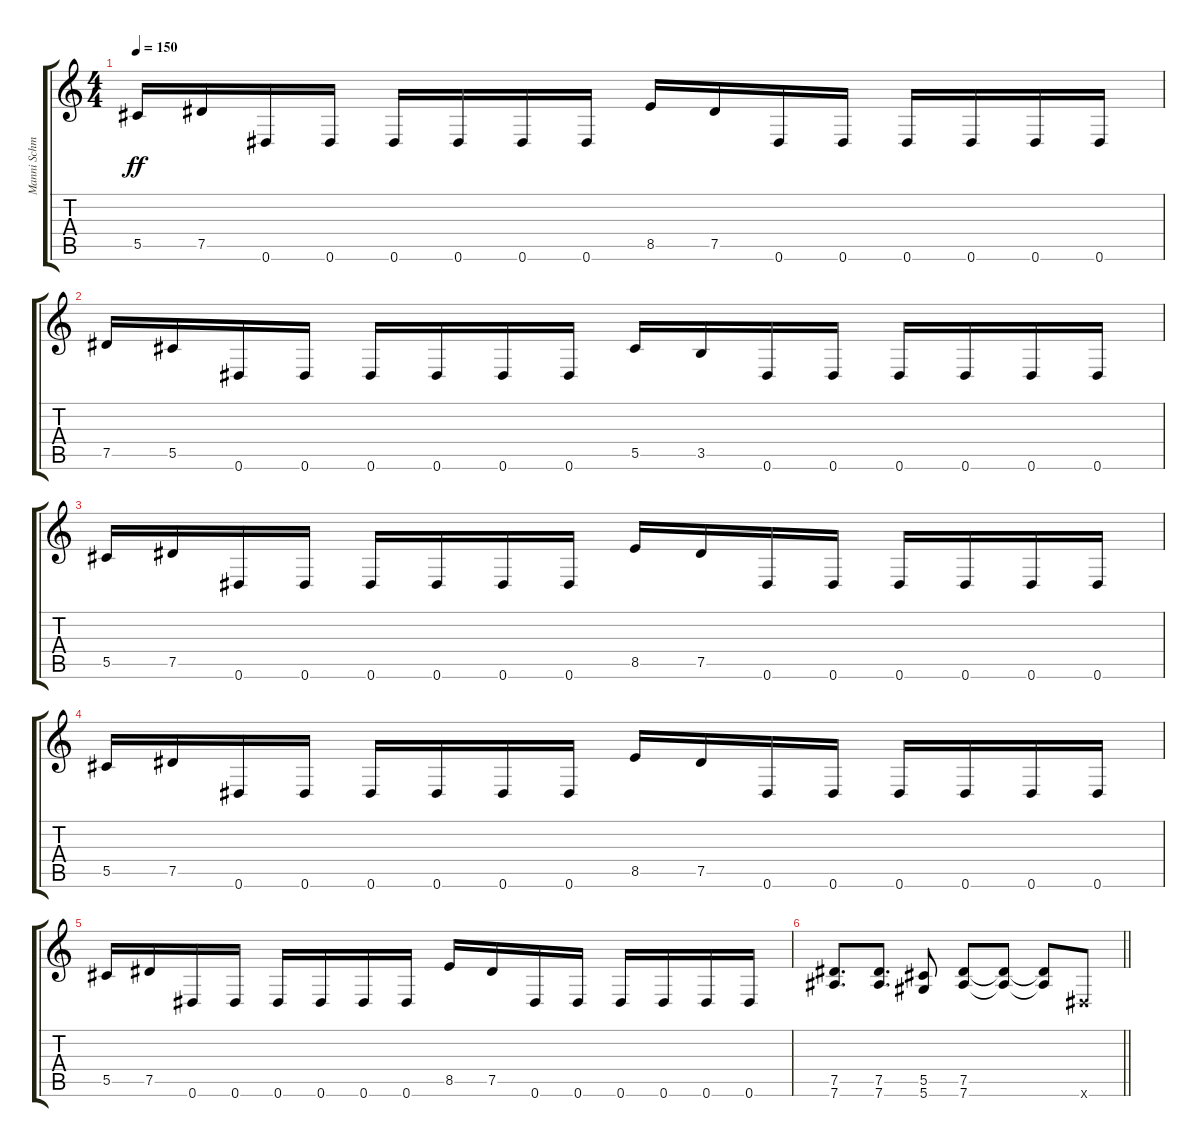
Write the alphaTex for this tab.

\track ("Manni Schmidt" "Manni Schm") {instrument distortionguitar}
\staff {score tabs}
\tuning (Eb4 Bb3 Gb3 Db3 Ab2 Eb2) {hide}
\ts (4 4)
\tempo 150
\clef g2
\ks c
5.5.16{dy ff} 7.5.16 0.6.16 0.6.16 0.6.16 0.6.16 0.6.16 0.6.16 8.5.16 7.5.16 0.6.16 0.6.16 0.6.16 0.6.16 0.6.16 0.6.16 |
7.5.16 5.5.16 0.6.16 0.6.16 0.6.16 0.6.16 0.6.16 0.6.16 5.5.16 3.5.16 0.6.16 0.6.16 0.6.16 0.6.16 0.6.16 0.6.16 |
5.5.16 7.5.16 0.6.16 0.6.16 0.6.16 0.6.16 0.6.16 0.6.16 8.5.16 7.5.16 0.6.16 0.6.16 0.6.16 0.6.16 0.6.16 0.6.16 |
5.5.16 7.5.16 0.6.16 0.6.16 0.6.16 0.6.16 0.6.16 0.6.16 8.5.16 7.5.16 0.6.16 0.6.16 0.6.16 0.6.16 0.6.16 0.6.16 |
5.5.16 7.5.16 0.6.16 0.6.16 0.6.16 0.6.16 0.6.16 0.6.16 8.5.16 7.5.16 0.6.16 0.6.16 0.6.16 0.6.16 0.6.16 0.6.16 |
\barLineRight lightlight
(7.5 7.6).8{d} (7.5 7.6).8{d} (5.5 5.6).8 (7.5 7.6).8 (7.5{t} 7.6{t}).8 (7.5{t} 7.6{t}).8 0.6{x}.8
